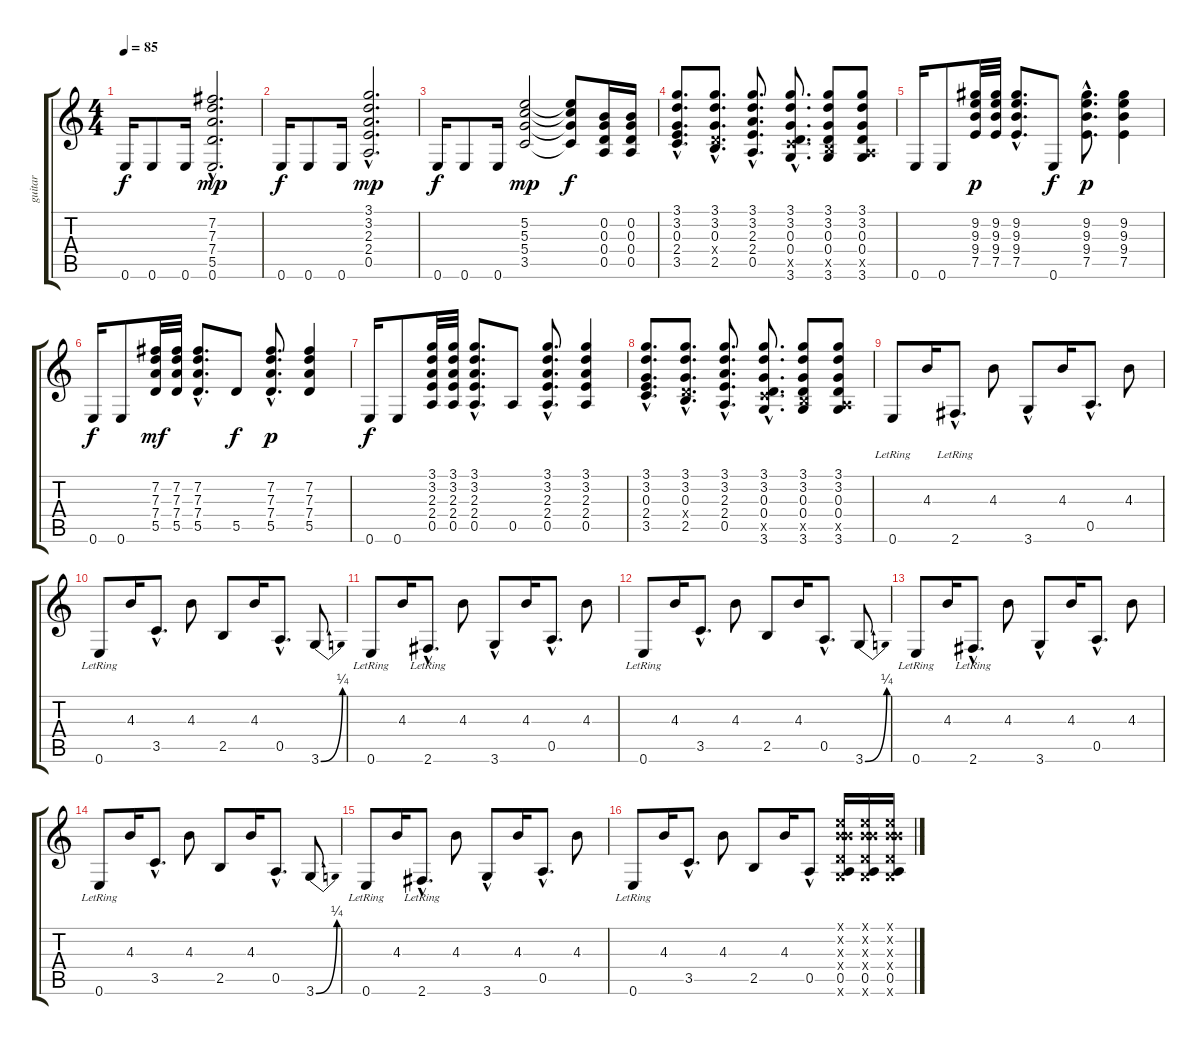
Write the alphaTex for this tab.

\track ("guitar" "guitar") {instrument overdrivenguitar}
\staff {score tabs}
\tuning (E4 B3 G3 D3 A2 E2) {hide}
\ts (4 4)
\tempo 85
\clef g2
\ks c
0.6.16{dy f} 0.6.8 0.6.16 (7.2{hac} 7.3{hac} 7.4{hac} 5.5{hac} 0.6{hac}).2{d dy mp} |
0.6.16{dy f} 0.6.8 0.6.16 (3.1{hac} 3.2{hac} 2.3{hac} 2.4{hac} 0.5{hac}).2{d dy mp} |
0.6.16{dy f} 0.6.8 0.6.16 (5.2 5.3 5.4 3.5).2{dy mp} (5.2{t} 5.3{t} 5.4{t} 3.5{t}).8{dy f} (0.2 0.3 0.4 0.5).16 (0.2 0.3 0.4 0.5).16 |
(3.1{hac} 3.2{hac} 0.3{hac} 2.4{hac} 3.5{hac}).8{d} (3.1{hac} 3.2{hac} 0.3{hac} 0.4{hac x} 2.5{hac}).8{d} (3.1{hac} 3.2{hac} 2.3{hac} 2.4{hac} 0.5{hac}).8{d} (3.1{hac} 3.2{hac} 0.3{hac} 0.4{hac} 3.5{hac x} 3.6{hac}).8{d} (3.1 3.2 0.3 0.4 2.5{x} 3.6).8 (3.1 3.2 0.3 0.4 0.5{x} 3.6).8 |
0.6.16 0.6.8 (9.2 9.3 9.4 7.5).32{dy p} (9.2 9.3 9.4 7.5).32 (9.2{hac} 9.3{hac} 9.4{hac} 7.5{hac}).8{d} 0.6.8{dy f} (9.2{hac} 9.3{hac} 9.4{hac} 7.5{hac}).8{d dy p} (9.2 9.3 9.4 7.5).4 |
0.6.16{dy f} 0.6.8 (7.2 7.3 7.4 5.5).32{dy mf} (7.2 7.3 7.4 5.5).32 (7.2{hac} 7.3{hac} 7.4{hac} 5.5{hac}).8{d} 5.5.8{dy f} (7.2{hac} 7.3{hac} 7.4{hac} 5.5{hac}).8{d dy p} (7.2 7.3 7.4 5.5).4 |
0.6.16{dy f} 0.6.8 (3.1 3.2 2.3 2.4 0.5).32 (3.1 3.2 2.3 2.4 0.5).32 (3.1{hac} 3.2{hac} 2.3{hac} 2.4{hac} 0.5{hac}).8{d} 0.5.8 (3.1{hac} 3.2{hac} 2.3{hac} 2.4{hac} 0.5{hac}).8{d} (3.1 3.2 2.3 2.4 0.5).4 |
(3.1{hac} 3.2{hac} 0.3{hac} 2.4{hac} 3.5{hac}).8{d} (3.1{hac} 3.2{hac} 0.3{hac} 0.4{hac x} 2.5{hac}).8{d} (3.1{hac} 3.2{hac} 2.3{hac} 2.4{hac} 0.5{hac}).8{d} (3.1{hac} 3.2{hac} 0.3{hac} 0.4{hac} 3.5{hac x} 3.6{hac}).8{d} (3.1 3.2 0.3 0.4 2.5{x} 3.6).8 (3.1 3.2 0.3 0.4 0.5{x} 3.6).8 |
0.6{lr}.8 4.3.16 2.6{hac lr}.8{d} 4.3.8 3.6{hac}.8 4.3.16 0.5{hac}.8{d} 4.3.8 |
0.6{lr}.8 4.3.16 3.5{hac}.8{d} 4.3.8 2.5.8 4.3.16 0.5{hac}.8{d} 3.6{be (bend 0 0 60 1)}.8 |
0.6{lr}.8 4.3.16 2.6{hac lr}.8{d} 4.3.8 3.6{hac}.8 4.3.16 0.5{hac}.8{d} 4.3.8 |
0.6{lr}.8 4.3.16 3.5{hac}.8{d} 4.3.8 2.5.8 4.3.16 0.5{hac}.8{d} 3.6{be (bend 0 0 60 1)}.8 |
0.6{lr}.8 4.3.16 2.6{hac lr}.8{d} 4.3.8 3.6{hac}.8 4.3.16 0.5{hac}.8{d} 4.3.8 |
0.6{lr}.8 4.3.16 3.5{hac}.8{d} 4.3.8 2.5.8 4.3.16 0.5{hac}.8{d} 3.6{be (bend 0 0 60 1)}.8 |
0.6{lr}.8 4.3.16 2.6{hac lr}.8{d} 4.3.8 3.6{hac}.8 4.3.16 0.5{hac}.8{d} 4.3.8 |
0.6{lr}.8 4.3.16 3.5{hac}.8{d} 4.3.8 2.5.8 4.3.16 0.5{hac}.8 (0.1{x} 0.2{x} 4.3{x} 0.4{x} 0.5 3.6{x}).16 (0.1{x} 0.2{x} 4.3{x} 0.4{x} 0.5 3.6{x}).16 (0.1{x} 0.2{x} 4.3{x} 0.4{x} 0.5 3.6{x}).16
